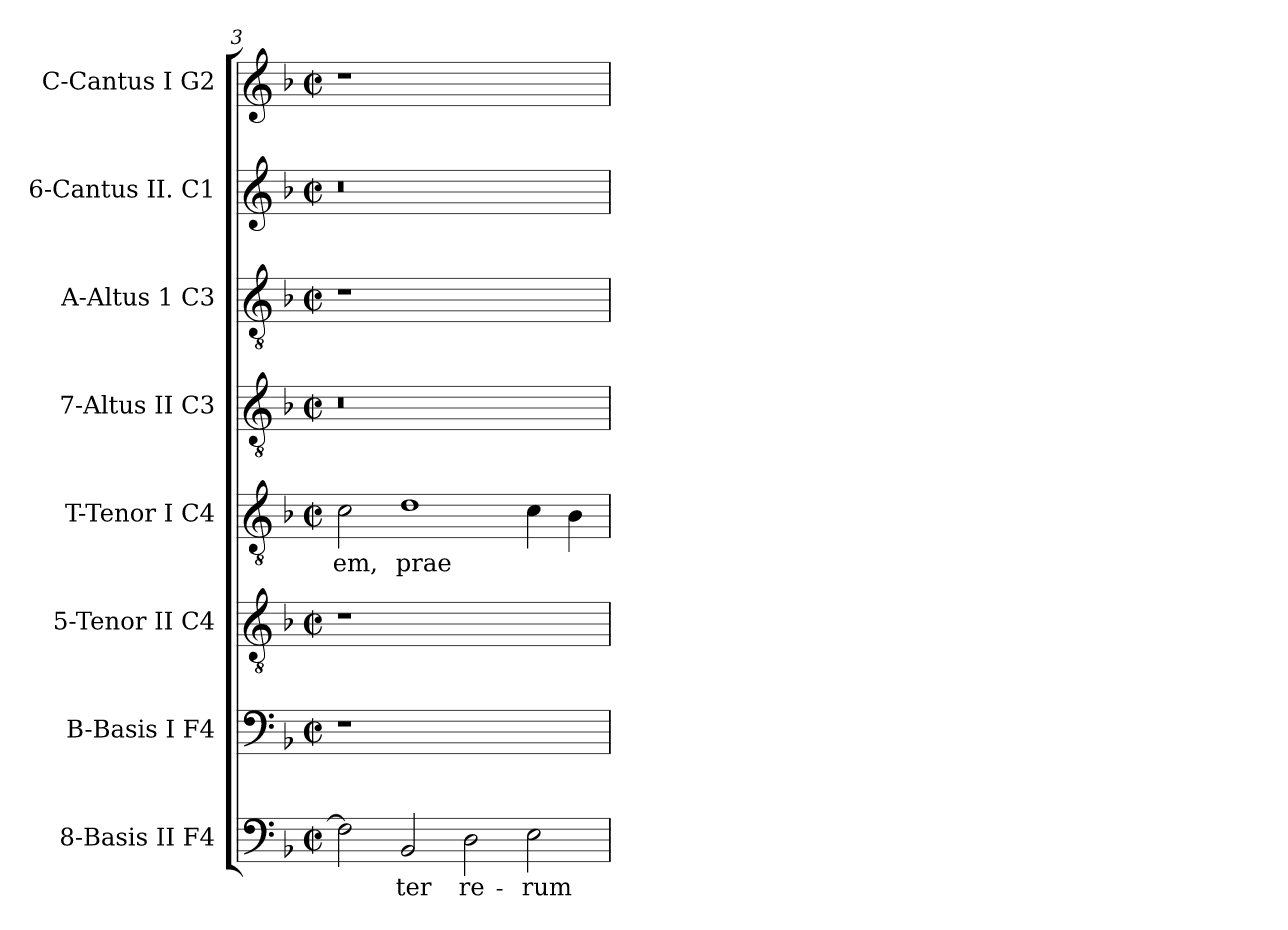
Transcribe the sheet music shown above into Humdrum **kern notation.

**kern	**text	**kern	**kern	**kern	**text	**kern	**kern	**kern	**kern
*part8	*part8	*part7	*part6	*part5	*part5	*part4	*part3	*part2	*part1
*staff8	*staff8	*staff7	*staff6	*staff5	*staff5	*staff4	*staff3	*staff2	*staff1
*I"8-Basis II  F4	*	*I"B-Basis I  F4	*I"5-Tenor II  C4	*I"T-Tenor I  C4	*	*I"7-Altus II  C3	*I"A-Altus 1  C3	*I"6-Cantus II.  C1	*I"C-Cantus I  G2
*	*	*I'B	*	*I'T	*	*	*I'A	*	*I'C
*clefF4	*	*clefF4	*clefGv2	*clefGv2	*	*clefGv2	*clefGv2	*clefG2	*clefG2
*k[b-]	*	*k[b-]	*k[b-]	*k[b-]	*	*k[b-]	*k[b-]	*k[b-]	*k[b-]
*F:	*	*F:	*F:	*F:	*	*F:	*F:	*F:	*F:
*M2/2	*	*M2/2	*M2/2	*M2/2	*	*M2/2	*M2/2	*M2/2	*M2/2
*met(c|)	*	*met(c|)	*met(c|)	*met(c|)	*	*met(c|)	*met(c|)	*met(c|)	*met(c|)
=3	=3	=3	=3	=3	=3	=3	=3	=3	=3
!	!LO:LY:b:cj	!	!	!	!LO:LY:b:cj	!	!	!	!
2F\]	--	1r	1r	2c\	-em,	0r	1r	0r	1r
!	!LO:LY:b:cj	!	!	!	!LO:LY:b:cj	!	!	!	!
2BB-/	-ter	.	.	1d	prae-	.	.	.	.
!	!LO:LY:b:cj	!	!	!	!	!	!	!	!
2D\	re-	1ryy	1ryy	.	.	.	1ryy	.	1ryy
!	!LO:LY:b:cj	!	!	!	!LO:LY:b:cj	!	!	!	!
2E\	-rum	.	.	4c\	--	.	.	.	.
!	!	!	!	!	!LO:LY:b:cj	!	!	!	!
.	.	.	.	4B-\	--	.	.	.	.
=	=	=	=	=	=	=	=	=	=
*-	*-	*-	*-	*-	*-	*-	*-	*-	*-
